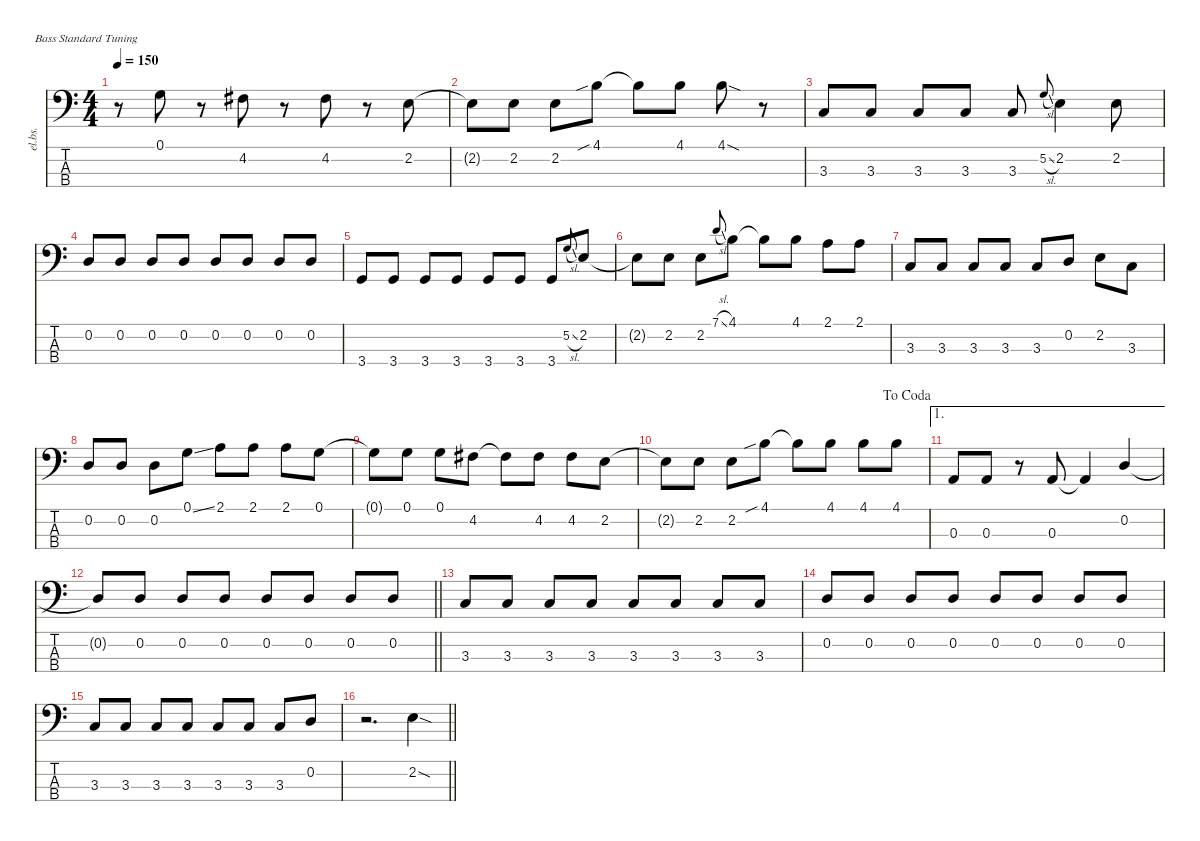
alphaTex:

\defaultSystemsLayout 4
\hideDynamics
\bracketExtendMode nobrackets
\otherSystemsTrackNameOrientation horizontal
\track ("Bass" "el.bs.") {instrument electricbassfinger}
\staff {score tabs}
\tuning (G2 D2 A1 E1)
\ts (4 4)
\tempo 150
\clef f4
\ks c
r.8{dy f beam Down} 0.1.8{beam Down} r.8{beam Down} 4.2{acc #}.8{beam Down} r.8{beam Down} 4.2{acc #}.8{beam Down} r.8{beam Down} 2.2.8{beam Down} |
2.2{t}.8{beam Down} 2.2.8{beam Down} 2.2.8{beam Down} 4.1{sib}.8{beam Down} 4.1{t}.8{beam Down} 4.1.8{beam Down} 4.1{sod}.8{beam Down} r.8{beam Down} |
3.3.8{beam Up} 3.3.8{beam Up} 3.3.8{beam Up} 3.3.8{beam Up} 3.3.8{beam Up} 5.2{sl}.8{gr onbeat dy mf beam Up} 2.2.4{dy f beam Down} 2.2.8{beam Down} |
0.2.8{beam Up} 0.2.8{beam Up} 0.2.8{beam Up} 0.2.8{beam Up} 0.2.8{beam Up} 0.2.8{beam Up} 0.2.8{beam Up} 0.2.8{beam Up} |
3.4.8{beam Up} 3.4.8{beam Up} 3.4.8{beam Up} 3.4.8{beam Up} 3.4.8{beam Up} 3.4.8{beam Up} 3.4.8{beam Up} 5.2{sl}.8{gr onbeat dy mf beam Up} 2.2.8{dy f beam Up} |
2.2{t}.8{beam Down} 2.2.8{beam Down} 2.2.8{beam Down} 7.1{sl}.8{gr onbeat dy mf beam Up} 4.1.8{dy f beam Down} 4.1{t}.8{beam Down} 4.1.8{beam Down} 2.1.8{beam Down} 2.1.8{beam Down} |
3.3.8{beam Up} 3.3.8{beam Up} 3.3.8{beam Up} 3.3.8{beam Up} 3.3.8{beam Up} 0.2.8{beam Up} 2.2.8{beam Down} 3.3.8{beam Down} |
0.2.8{beam Up} 0.2.8{beam Up} 0.2.8{beam Down} 0.1{ss}.8{beam Down} 2.1.8{beam Down} 2.1.8{beam Down} 2.1.8{beam Down} 0.1.8{beam Down} |
0.1{t}.8{beam Down} 0.1.8{beam Down} 0.1.8{beam Down} 4.2{acc #}.8{beam Down} 4.2{t acc #}.8{beam Down} 4.2{acc #}.8{beam Down} 4.2{acc #}.8{beam Down} 2.2.8{beam Down} |
\jump dacoda
2.2{t}.8{beam Down} 2.2.8{beam Down} 2.2.8{beam Down} 4.1{sib}.8{beam Down} 4.1{t}.8{beam Down} 4.1.8{beam Down} 4.1.8{beam Down} 4.1.8{beam Down} |
\ae 1
0.3.8{beam Up} 0.3.8{beam Up} r.8{beam Up} 0.3.8{beam Up} 0.3{t}.4{beam Up} 0.2.4{beam Up} |
\barLineRight lightlight
0.2{t}.8{beam Up} 0.2.8{beam Up} 0.2.8{beam Up} 0.2.8{beam Up} 0.2.8{beam Up} 0.2.8{beam Up} 0.2.8{beam Up} 0.2.8{beam Up} |
3.3.8{beam Up} 3.3.8{beam Up} 3.3.8{beam Up} 3.3.8{beam Up} 3.3.8{beam Up} 3.3.8{beam Up} 3.3.8{beam Up} 3.3.8{beam Up} |
0.2.8{beam Up} 0.2.8{beam Up} 0.2.8{beam Up} 0.2.8{beam Up} 0.2.8{beam Up} 0.2.8{beam Up} 0.2.8{beam Up} 0.2.8{beam Up} |
3.3.8{beam Up} 3.3.8{beam Up} 3.3.8{beam Up} 3.3.8{beam Up} 3.3.8{beam Up} 3.3.8{beam Up} 3.3.8{beam Up} 0.2.8{beam Up} |
\barLineRight lightlight
r.2{d beam Down} 2.2{sod}.4{beam Down}
